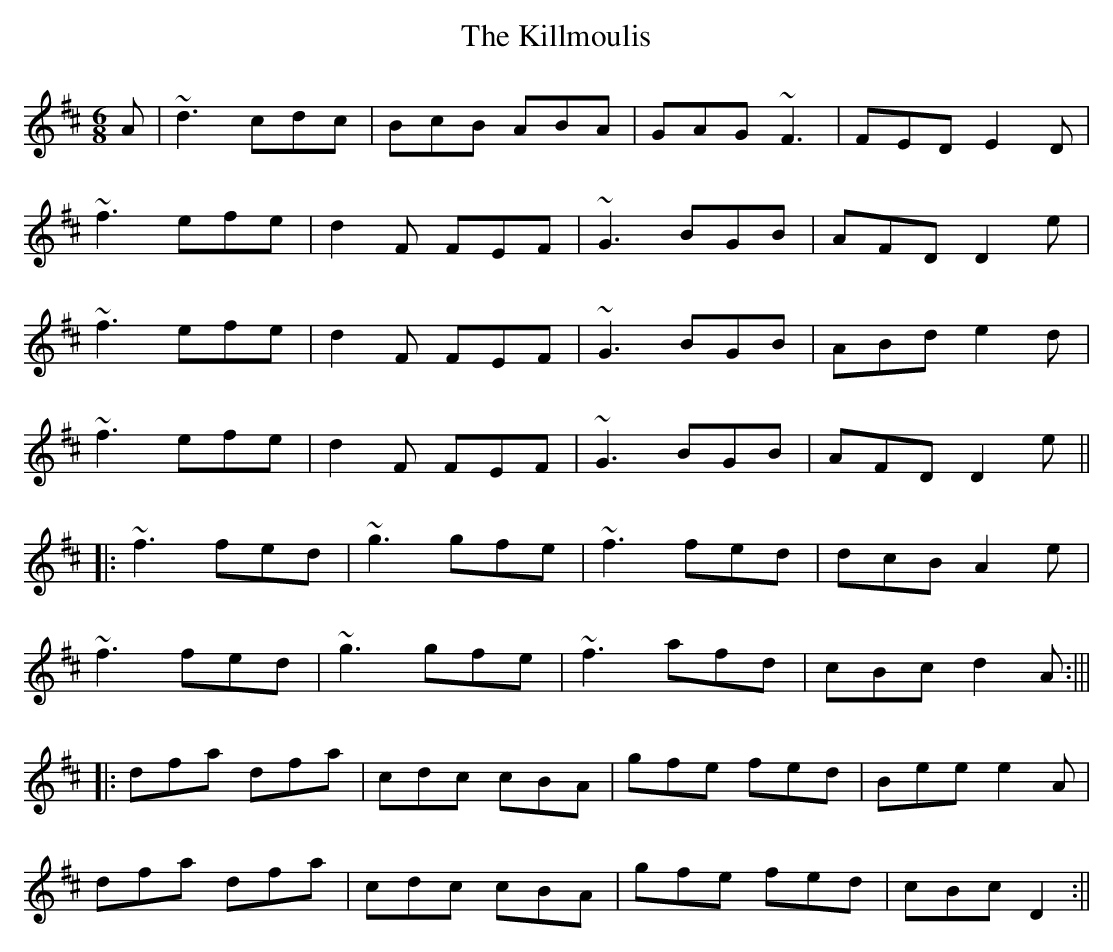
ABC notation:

X:1
T:Killmoulis, The
M:6/8
L:1/8
K:D
A|~d3 cdc|BcB ABA|GAG ~F3|FED E2D|!
~f3 efe|d2F FEF|~G3 BGB|AFD D2e|!
~f3 efe|d2F FEF|~G3 BGB|ABd e2d|!
~f3 efe|d2F FEF|~G3 BGB|AFD D2e||!
|:~f3 fed|~g3 gfe|~f3 fed|dcB A2e|!
~f3 fed|~g3 gfe|~f3 afd|cBc d2A:|||!
|:dfa dfa|cdc cBA|gfe fed|Bee e2A|!
dfa dfa|cdc cBA|gfe fed|cBc D2:||!
